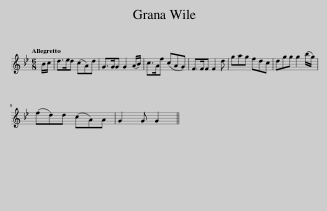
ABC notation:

X:1
L:1/8
Q:1/4=112
M:6/8
I:linebreak $
K:Gmin
V:1 treble
V:1
 B/c/ | d>ed (cA)d | G>GG G2 (A/B/) | c>Af (cAG) | F>FF F2 d | %5
 gag fdc | dgg g2 (b/g/) |$ (fd)d (cA)A | G2 G G2 || %9
